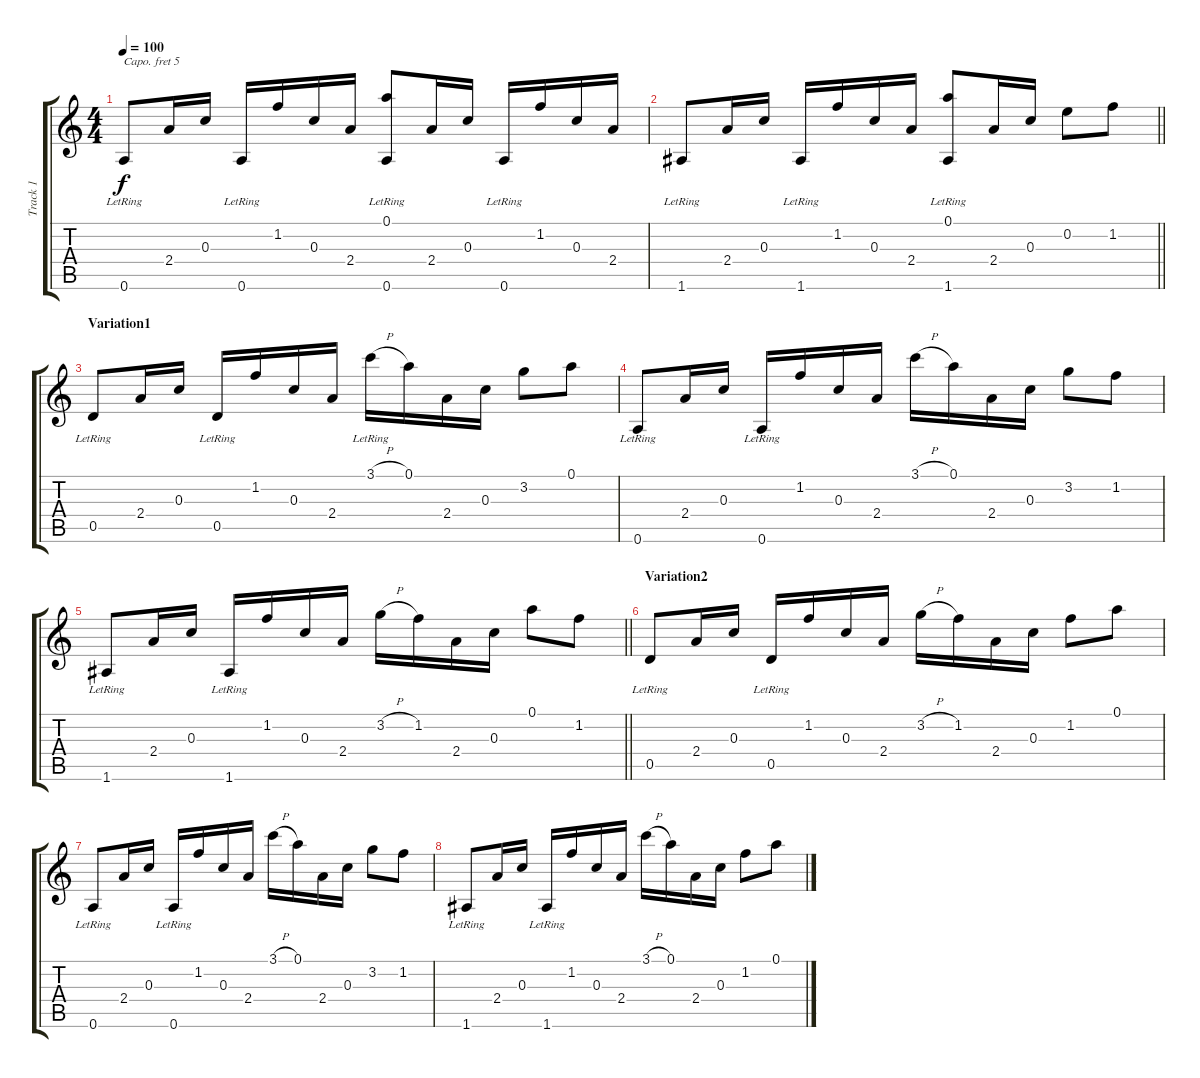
\track ("Track 1" "Track 1") {instrument acousticguitarsteel}
\staff {score tabs}
\capo 5
\tuning (E4 B3 G3 D3 A2 E2) {hide}
\ts (4 4)
\tempo 100
\clef g2
\ks c
0.6{lr}.8{dy f} 2.4.16 0.3.16 0.6{lr}.16 1.2.16 0.3.16 2.4.16 (0.1{lr} 0.6{lr}).8 2.4.16 0.3.16 0.6{lr}.16 1.2.16 0.3.16 2.4.16 |
\barLineRight lightlight
1.6{lr}.8 2.4.16 0.3.16 1.6{lr}.16 1.2.16 0.3.16 2.4.16 (0.1{lr} 1.6{lr}).8 2.4.16 0.3.16 0.2.8 1.2.8 |
\section ("" "Variation1")
0.5{lr}.8 2.4.16 0.3.16 0.5{lr}.16 1.2.16 0.3.16 2.4.16 3.1{h lr}.16 0.1.16 2.4.16 0.3.16 3.2.8 0.1.8 |
0.6{lr}.8 2.4.16 0.3.16 0.6{lr}.16 1.2.16 0.3.16 2.4.16 3.1{h}.16 0.1.16 2.4.16 0.3.16 3.2.8 1.2.8 |
\barLineRight lightlight
1.6{lr}.8 2.4.16 0.3.16 1.6{lr}.16 1.2.16 0.3.16 2.4.16 3.2{h}.16 1.2.16 2.4.16 0.3.16 0.1.8 1.2.8 |
\section ("" "Variation2")
0.5{lr}.8 2.4.16 0.3.16 0.5{lr}.16 1.2.16 0.3.16 2.4.16 3.2{h}.16 1.2.16 2.4.16 0.3.16 1.2.8 0.1.8 |
0.6{lr}.8 2.4.16 0.3.16 0.6{lr}.16 1.2.16 0.3.16 2.4.16 3.1{h}.16 0.1.16 2.4.16 0.3.16 3.2.8 1.2.8 |
1.6{lr}.8 2.4.16 0.3.16 1.6{lr}.16 1.2.16 0.3.16 2.4.16 3.1{h}.16 0.1.16 2.4.16 0.3.16 1.2.8 0.1.8
